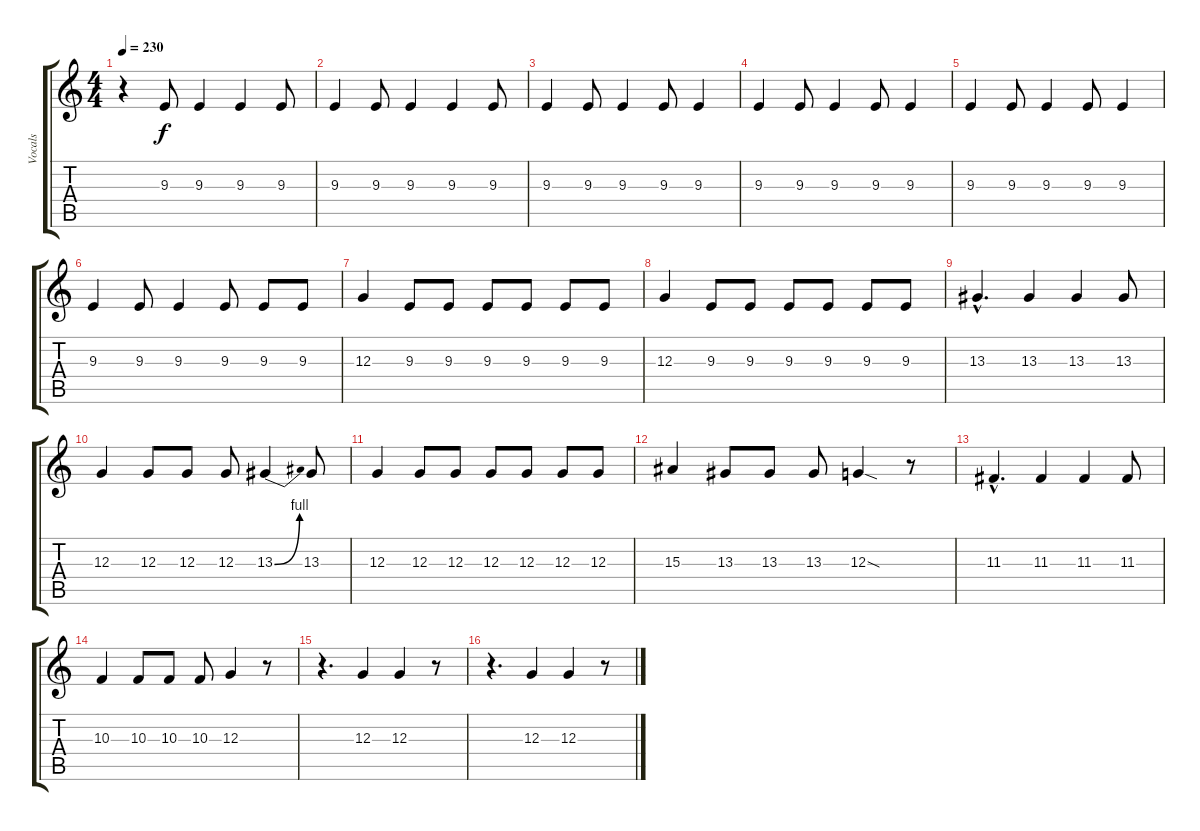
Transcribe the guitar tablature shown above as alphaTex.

\track ("Vocals" "Vocals") {instrument altosax}
\staff {score tabs}
\tuning (E4 B3 G3 D3 A2 E2) {hide}
\ts (4 4)
\tempo 230
\clef g2
\ks c
r.4{dy f} 9.3.8 9.3.4 9.3.4 9.3.8 |
9.3.4 9.3.8 9.3.4 9.3.4 9.3.8 |
9.3.4 9.3.8 9.3.4 9.3.8 9.3.4 |
9.3.4 9.3.8 9.3.4 9.3.8 9.3.4 |
9.3.4 9.3.8 9.3.4 9.3.8 9.3.4 |
9.3.4 9.3.8 9.3.4 9.3.8 9.3.8 9.3.8 |
12.3.4 9.3.8 9.3.8 9.3.8 9.3.8 9.3.8 9.3.8 |
12.3.4 9.3.8 9.3.8 9.3.8 9.3.8 9.3.8 9.3.8 |
13.3{hac}.4{d} 13.3.4 13.3.4 13.3.8 |
12.3.4 12.3.8 12.3.8 12.3.8 13.3{be (bend 0 0 60 4)}.4 13.3.8 |
12.3.4 12.3.8 12.3.8 12.3.8 12.3.8 12.3.8 12.3.8 |
15.3.4 13.3.8 13.3.8 13.3.8 12.3{sod}.4 r.8 |
11.3{hac}.4{d} 11.3.4 11.3.4 11.3.8 |
10.3.4 10.3.8 10.3.8 10.3.8 12.3.4 r.8 |
r.4{d} 12.3.4 12.3.4 r.8 |
r.4{d} 12.3.4 12.3.4 r.8
